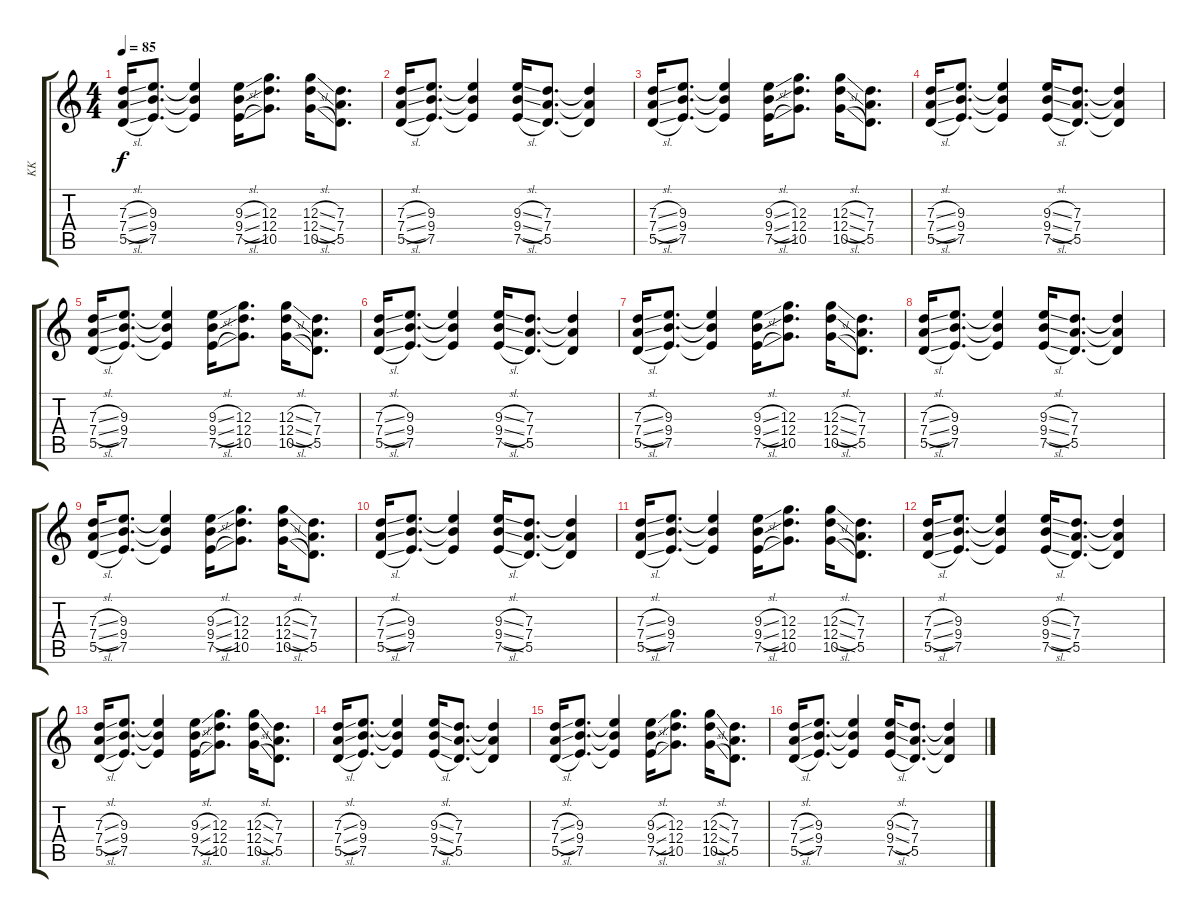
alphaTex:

\track ("KK" "KK") {instrument distortionguitar}
\staff {score tabs}
\tuning (E4 B3 G3 D3 A2 E2) {hide}
\ts (4 4)
\tempo 85
\clef g2
\ks c
(7.3{sl} 7.4{sl} 5.5{sl}).16{dy f} (9.3 9.4 7.5).8{d} (9.3{t} 9.4{t} 7.5{t}).4 (9.3{sl} 9.4{sl} 7.5{sl}).16 (12.3 12.4 10.5).8{d} (12.3{sl} 12.4{sl} 10.5{sl}).16 (7.3 7.4 5.5).8{d} |
(7.3{sl} 7.4{sl} 5.5{sl}).16 (9.3 9.4 7.5).8{d} (9.3{t} 9.4{t} 7.5{t}).4 (9.3{sl} 9.4{sl} 7.5{sl}).16 (7.3 7.4 5.5).8{d} (7.3{t} 7.4{t} 5.5{t}).4 |
(7.3{sl} 7.4{sl} 5.5{sl}).16 (9.3 9.4 7.5).8{d} (9.3{t} 9.4{t} 7.5{t}).4 (9.3{sl} 9.4{sl} 7.5{sl}).16 (12.3 12.4 10.5).8{d} (12.3{sl} 12.4{sl} 10.5{sl}).16 (7.3 7.4 5.5).8{d} |
(7.3{sl} 7.4{sl} 5.5{sl}).16 (9.3 9.4 7.5).8{d} (9.3{t} 9.4{t} 7.5{t}).4 (9.3{sl} 9.4{sl} 7.5{sl}).16 (7.3 7.4 5.5).8{d} (7.3{t} 7.4{t} 5.5{t}).4 |
(7.3{sl} 7.4{sl} 5.5{sl}).16 (9.3 9.4 7.5).8{d} (9.3{t} 9.4{t} 7.5{t}).4 (9.3{sl} 9.4{sl} 7.5{sl}).16 (12.3 12.4 10.5).8{d} (12.3{sl} 12.4{sl} 10.5{sl}).16 (7.3 7.4 5.5).8{d} |
(7.3{sl} 7.4{sl} 5.5{sl}).16 (9.3 9.4 7.5).8{d} (9.3{t} 9.4{t} 7.5{t}).4 (9.3{sl} 9.4{sl} 7.5{sl}).16 (7.3 7.4 5.5).8{d} (7.3{t} 7.4{t} 5.5{t}).4 |
(7.3{sl} 7.4{sl} 5.5{sl}).16 (9.3 9.4 7.5).8{d} (9.3{t} 9.4{t} 7.5{t}).4 (9.3{sl} 9.4{sl} 7.5{sl}).16 (12.3 12.4 10.5).8{d} (12.3{sl} 12.4{sl} 10.5{sl}).16 (7.3 7.4 5.5).8{d} |
(7.3{sl} 7.4{sl} 5.5{sl}).16 (9.3 9.4 7.5).8{d} (9.3{t} 9.4{t} 7.5{t}).4 (9.3{sl} 9.4{sl} 7.5{sl}).16 (7.3 7.4 5.5).8{d} (7.3{t} 7.4{t} 5.5{t}).4 |
(7.3{sl} 7.4{sl} 5.5{sl}).16 (9.3 9.4 7.5).8{d} (9.3{t} 9.4{t} 7.5{t}).4 (9.3{sl} 9.4{sl} 7.5{sl}).16 (12.3 12.4 10.5).8{d} (12.3{sl} 12.4{sl} 10.5{sl}).16 (7.3 7.4 5.5).8{d} |
(7.3{sl} 7.4{sl} 5.5{sl}).16 (9.3 9.4 7.5).8{d} (9.3{t} 9.4{t} 7.5{t}).4 (9.3{sl} 9.4{sl} 7.5{sl}).16 (7.3 7.4 5.5).8{d} (7.3{t} 7.4{t} 5.5{t}).4 |
(7.3{sl} 7.4{sl} 5.5{sl}).16 (9.3 9.4 7.5).8{d} (9.3{t} 9.4{t} 7.5{t}).4 (9.3{sl} 9.4{sl} 7.5{sl}).16 (12.3 12.4 10.5).8{d} (12.3{sl} 12.4{sl} 10.5{sl}).16 (7.3 7.4 5.5).8{d} |
(7.3{sl} 7.4{sl} 5.5{sl}).16 (9.3 9.4 7.5).8{d} (9.3{t} 9.4{t} 7.5{t}).4 (9.3{sl} 9.4{sl} 7.5{sl}).16 (7.3 7.4 5.5).8{d} (7.3{t} 7.4{t} 5.5{t}).4 |
(7.3{sl} 7.4{sl} 5.5{sl}).16 (9.3 9.4 7.5).8{d} (9.3{t} 9.4{t} 7.5{t}).4 (9.3{sl} 9.4{sl} 7.5{sl}).16 (12.3 12.4 10.5).8{d} (12.3{sl} 12.4{sl} 10.5{sl}).16 (7.3 7.4 5.5).8{d} |
(7.3{sl} 7.4{sl} 5.5{sl}).16 (9.3 9.4 7.5).8{d} (9.3{t} 9.4{t} 7.5{t}).4 (9.3{sl} 9.4{sl} 7.5{sl}).16 (7.3 7.4 5.5).8{d} (7.3{t} 7.4{t} 5.5{t}).4 |
(7.3{sl} 7.4{sl} 5.5{sl}).16 (9.3 9.4 7.5).8{d} (9.3{t} 9.4{t} 7.5{t}).4 (9.3{sl} 9.4{sl} 7.5{sl}).16 (12.3 12.4 10.5).8{d} (12.3{sl} 12.4{sl} 10.5{sl}).16 (7.3 7.4 5.5).8{d} |
(7.3{sl} 7.4{sl} 5.5{sl}).16 (9.3 9.4 7.5).8{d} (9.3{t} 9.4{t} 7.5{t}).4 (9.3{sl} 9.4{sl} 7.5{sl}).16 (7.3 7.4 5.5).8{d} (7.3{t} 7.4{t} 5.5{t}).4
